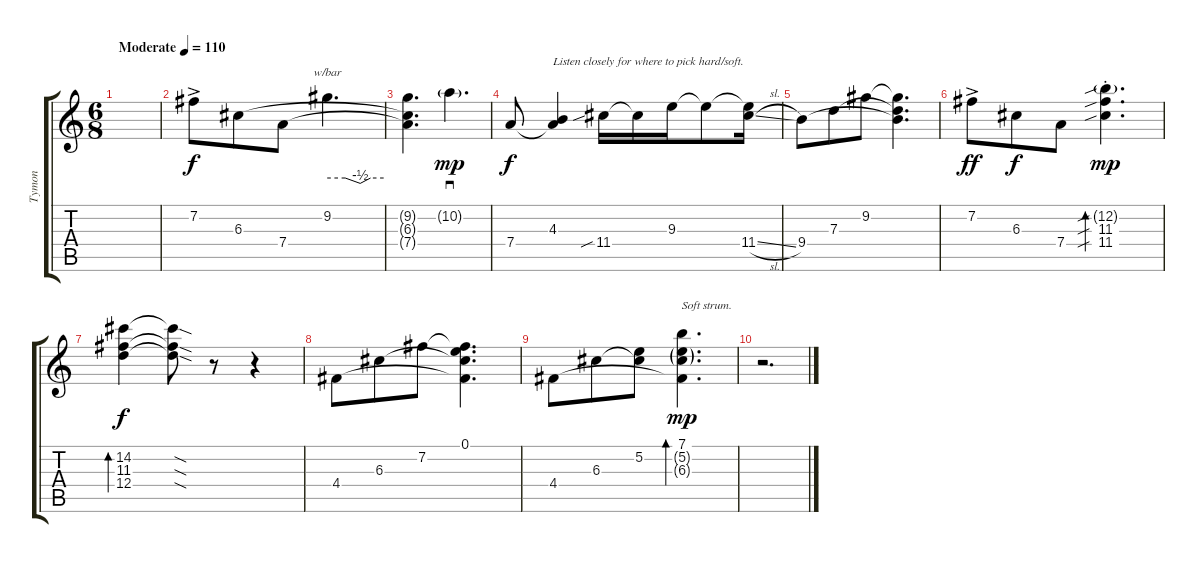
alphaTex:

\track ("Tymon" "Tymon") {instrument overdrivenguitar}
\staff {score tabs}
\tuning (E4 B3 G3 D3 A2 E2) {hide}
\ts (6 8)
\tempo (110 "Moderate")
\clef g2
\ks c
|
7.2{ac}.8{volume 12} 6.3.8{dy f} 7.4.8 9.2.4{d tbe (custom default 0 0 19 0 35 -2 46 0 60 0)} |
(9.2{t} 6.3{t} 7.4{t}).4{d} 10.2{g}.4{d sd dy mp} |
7.4.8{dy f} (4.3 7.4{t}).4{txt "Listen closely for where to pick hard/soft."} 11.4{sib}.16 11.4{t}.16 9.3.16 9.3{t}.8 (9.3{t} 11.4{sl}).16 |
9.4.8 7.3.8 9.2.8 (9.2{t} 7.3{t} 9.4{t}).4{d} |
7.2{ac}.8{dy ff} 6.3.8{dy f} 7.4.8 (12.2{sib g st} 11.3{sib st} 11.4{sib st}).4{d bd 30 dy mp} |
(14.2 11.3 12.4).4{bd 30 dy f} (14.2{sod t} 11.3{sod t} 12.4{sod t}).8 r.8 r.4 |
4.4.8 6.3.8 7.2.8 (0.1 7.2{t} 6.3{t} 4.4{t}).4{d} |
4.4.8 6.3.8 (5.2 6.3{t}).8 (7.1 5.2{g} 6.3{g} 4.4{t}).4{d bd 60 txt "Soft strum." dy mp} |
r.2{d}
